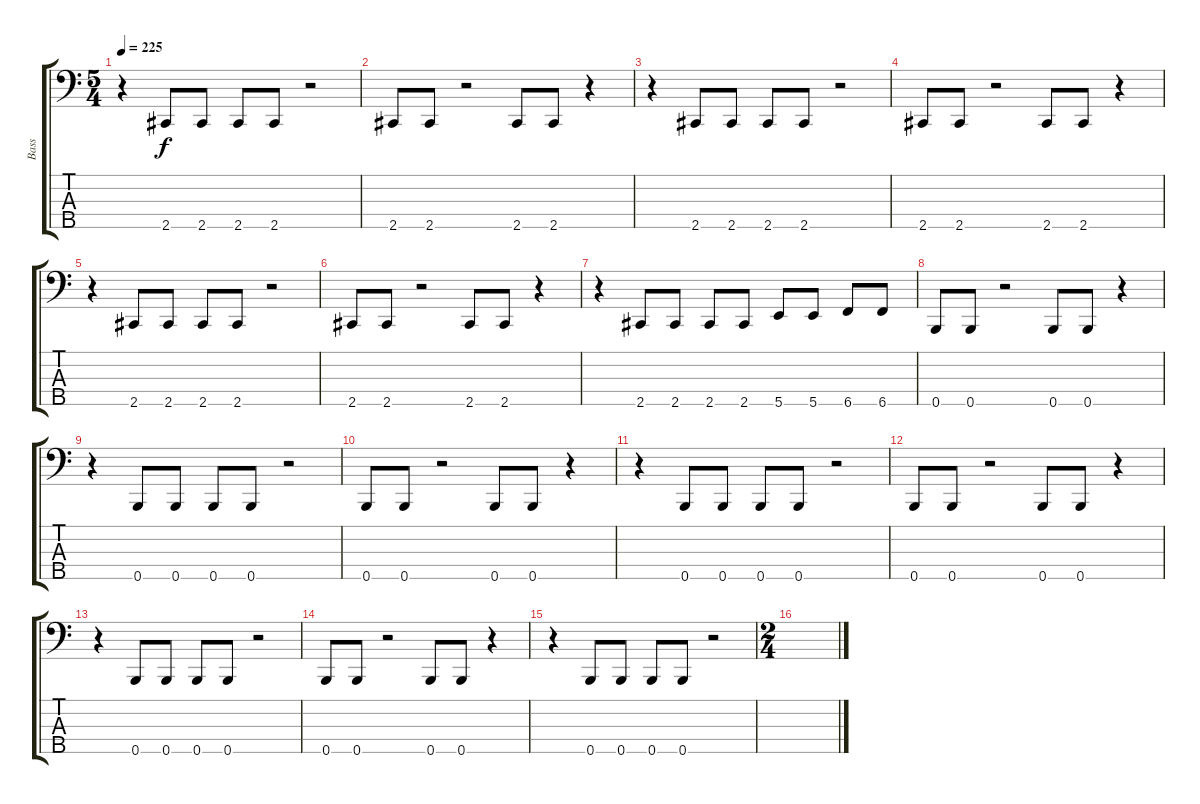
\track ("Bass" "Bass") {instrument electricbasspick}
\staff {score tabs}
\tuning (G2 D2 A1 E1 B0) {hide}
\ts (5 4)
\tempo 225
\clef f4
\ks c
r.4{dy f} 2.5.8 2.5.8 2.5.8 2.5.8 r.2 |
2.5.8 2.5.8 r.2 2.5.8 2.5.8 r.4 |
r.4 2.5.8 2.5.8 2.5.8 2.5.8 r.2 |
2.5.8 2.5.8 r.2 2.5.8 2.5.8 r.4 |
r.4 2.5.8 2.5.8 2.5.8 2.5.8 r.2 |
2.5.8 2.5.8 r.2 2.5.8 2.5.8 r.4 |
r.4 2.5.8 2.5.8 2.5.8 2.5.8 5.5.8 5.5.8 6.5.8 6.5.8 |
0.5.8 0.5.8 r.2 0.5.8 0.5.8 r.4 |
r.4 0.5.8 0.5.8 0.5.8 0.5.8 r.2 |
0.5.8 0.5.8 r.2 0.5.8 0.5.8 r.4 |
r.4 0.5.8 0.5.8 0.5.8 0.5.8 r.2 |
0.5.8 0.5.8 r.2 0.5.8 0.5.8 r.4 |
r.4 0.5.8 0.5.8 0.5.8 0.5.8 r.2 |
0.5.8 0.5.8 r.2 0.5.8 0.5.8 r.4 |
r.4 0.5.8 0.5.8 0.5.8 0.5.8 r.2 |
\ts (2 4)
